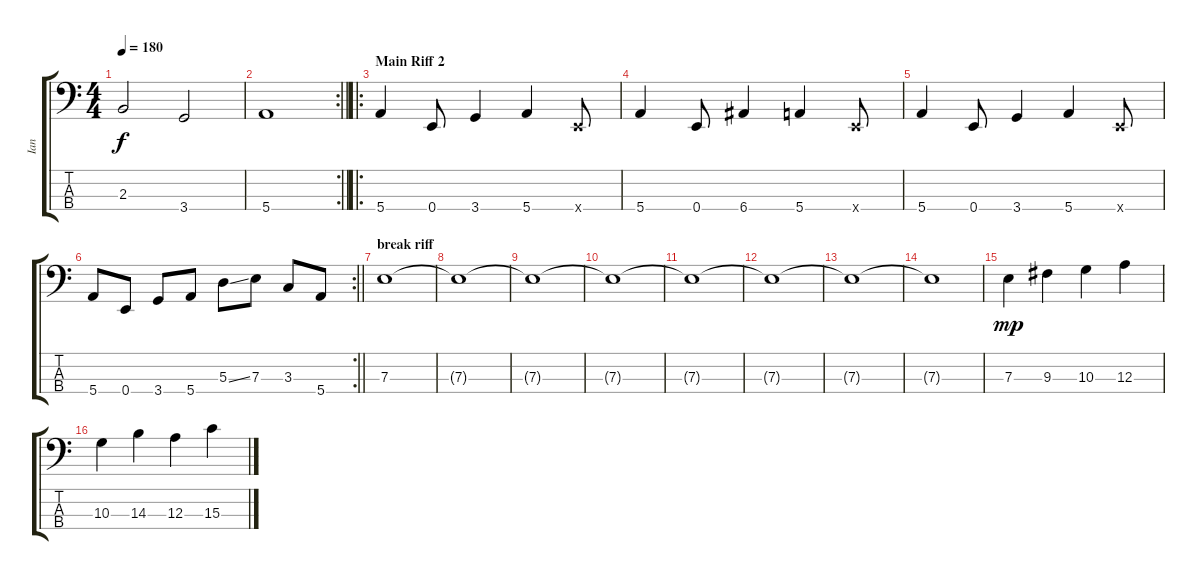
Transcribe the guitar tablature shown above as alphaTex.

\track ("Ian " "Ian ") {instrument electricbassfinger}
\staff {score tabs}
\tuning (G2 D2 A1 E1) {hide}
\ts (4 4)
\tempo 180
\clef f4
\ks c
2.3.2{dy f} 3.4.2 |
\rc 2
\barLineRight lightlight
5.4.1 |
\ro
\section ("" "Main Riff 2")
5.4.4 0.4.8 3.4.4 5.4.4 0.4{x}.8 |
5.4.4 0.4.8 6.4.4 5.4.4 0.4{x}.8 |
5.4.4 0.4.8 3.4.4 5.4.4 0.4{x}.8 |
\rc 2
\barLineRight lightlight
5.4.8 0.4.8 3.4.8 5.4.8 5.3{ss}.8 7.3.8 3.3.8 5.4.8 |
\section ("" "break riff")
7.3.1 |
7.3{t}.1 |
7.3{t}.1 |
7.3{t}.1 |
7.3{t}.1 |
7.3{t}.1 |
7.3{t}.1 |
7.3{t}.1 |
7.3.4{dy mp} 9.3.4 10.3.4 12.3.4 |
10.3.4 14.3.4 12.3.4 15.3.4
